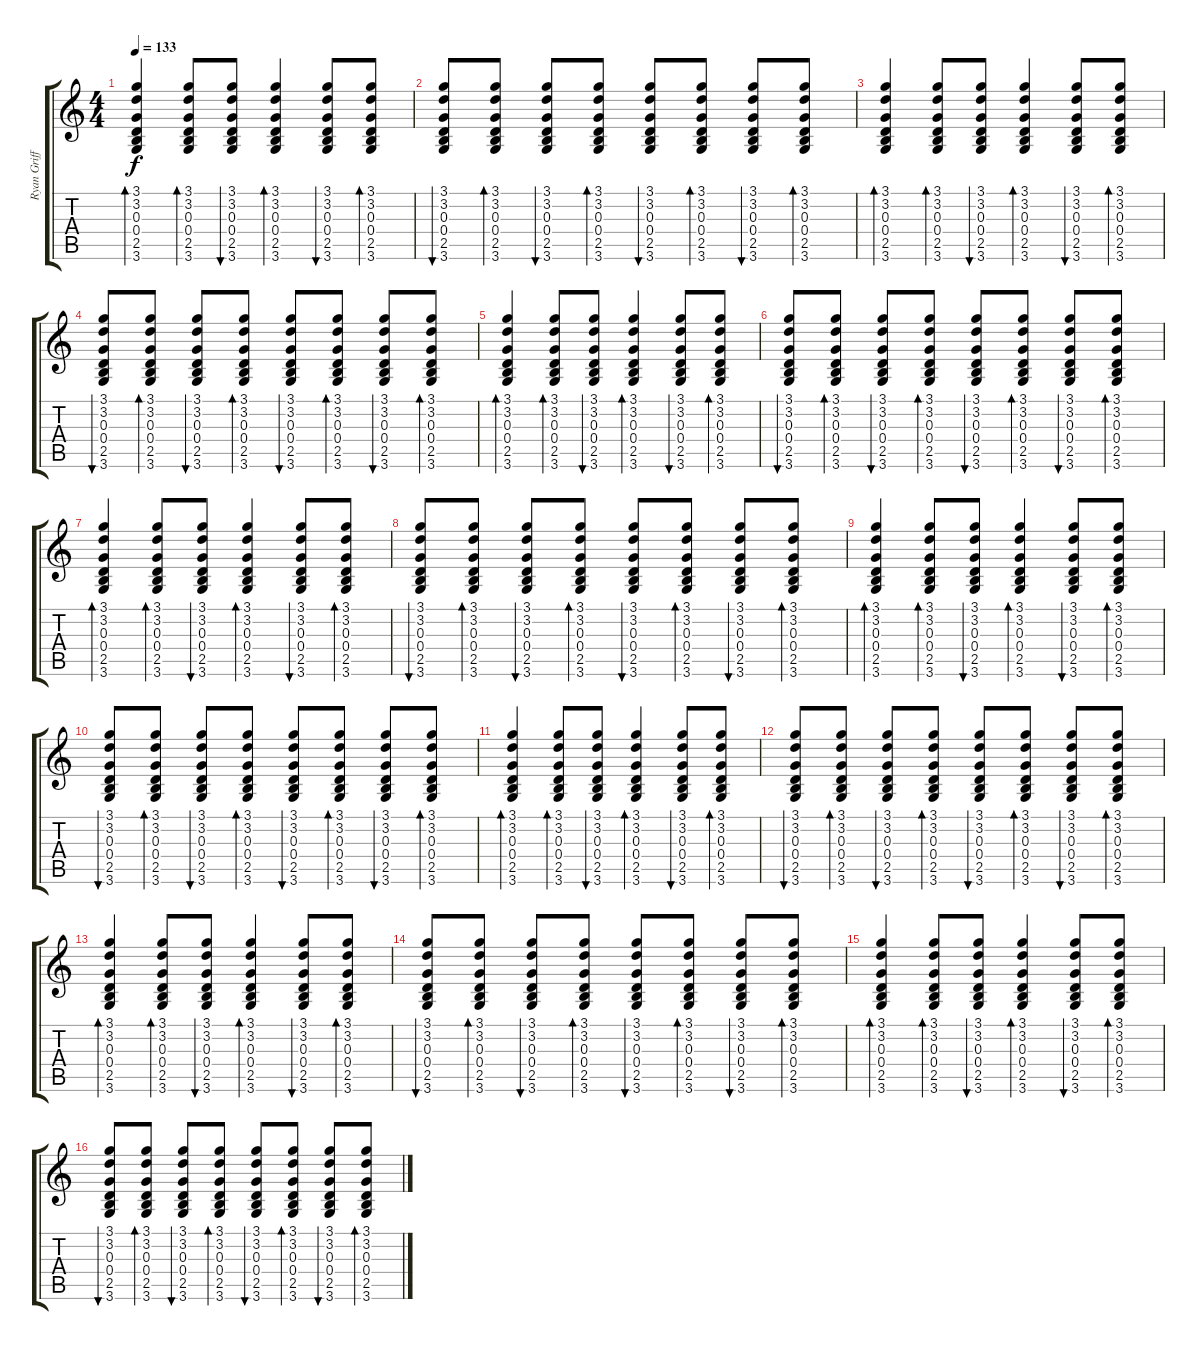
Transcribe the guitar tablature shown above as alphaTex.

\track ("Ryan Griffits" "Ryan Griff") {instrument acousticguitarsteel}
\staff {score tabs}
\tuning (E4 B3 G3 D3 A2 E2) {hide}
\ts (4 4)
\tempo 133
\clef g2
\ks c
(3.1 3.2 0.3 0.4 2.5 3.6).4{bd 60 dy f} (3.1 3.2 0.3 0.4 2.5 3.6).8{bd 60} (3.1 3.2 0.3 0.4 2.5 3.6).8{bu 60} (3.1 3.2 0.3 0.4 2.5 3.6).4{bd 60} (3.1 3.2 0.3 0.4 2.5 3.6).8{bu 60} (3.1 3.2 0.3 0.4 2.5 3.6).8{bd 60} |
(3.1 3.2 0.3 0.4 2.5 3.6).8{bu 30} (3.1 3.2 0.3 0.4 2.5 3.6).8{bd 30} (3.1 3.2 0.3 0.4 2.5 3.6).8{bu 30} (3.1 3.2 0.3 0.4 2.5 3.6).8{bd 30} (3.1 3.2 0.3 0.4 2.5 3.6).8{bu 30} (3.1 3.2 0.3 0.4 2.5 3.6).8{bd 30} (3.1 3.2 0.3 0.4 2.5 3.6).8{bu 30} (3.1 3.2 0.3 0.4 2.5 3.6).8{bd 30} |
(3.1 3.2 0.3 0.4 2.5 3.6).4{bd 60} (3.1 3.2 0.3 0.4 2.5 3.6).8{bd 60} (3.1 3.2 0.3 0.4 2.5 3.6).8{bu 60} (3.1 3.2 0.3 0.4 2.5 3.6).4{bd 60} (3.1 3.2 0.3 0.4 2.5 3.6).8{bu 60} (3.1 3.2 0.3 0.4 2.5 3.6).8{bd 60} |
(3.1 3.2 0.3 0.4 2.5 3.6).8{bu 30} (3.1 3.2 0.3 0.4 2.5 3.6).8{bd 30} (3.1 3.2 0.3 0.4 2.5 3.6).8{bu 30} (3.1 3.2 0.3 0.4 2.5 3.6).8{bd 30} (3.1 3.2 0.3 0.4 2.5 3.6).8{bu 30} (3.1 3.2 0.3 0.4 2.5 3.6).8{bd 30} (3.1 3.2 0.3 0.4 2.5 3.6).8{bu 30} (3.1 3.2 0.3 0.4 2.5 3.6).8{bd 30} |
(3.1 3.2 0.3 0.4 2.5 3.6).4{bd 60} (3.1 3.2 0.3 0.4 2.5 3.6).8{bd 60} (3.1 3.2 0.3 0.4 2.5 3.6).8{bu 60} (3.1 3.2 0.3 0.4 2.5 3.6).4{bd 60} (3.1 3.2 0.3 0.4 2.5 3.6).8{bu 60} (3.1 3.2 0.3 0.4 2.5 3.6).8{bd 60} |
(3.1 3.2 0.3 0.4 2.5 3.6).8{bu 30} (3.1 3.2 0.3 0.4 2.5 3.6).8{bd 30} (3.1 3.2 0.3 0.4 2.5 3.6).8{bu 30} (3.1 3.2 0.3 0.4 2.5 3.6).8{bd 30} (3.1 3.2 0.3 0.4 2.5 3.6).8{bu 30} (3.1 3.2 0.3 0.4 2.5 3.6).8{bd 30} (3.1 3.2 0.3 0.4 2.5 3.6).8{bu 30} (3.1 3.2 0.3 0.4 2.5 3.6).8{bd 30} |
(3.1 3.2 0.3 0.4 2.5 3.6).4{bd 60} (3.1 3.2 0.3 0.4 2.5 3.6).8{bd 60} (3.1 3.2 0.3 0.4 2.5 3.6).8{bu 60} (3.1 3.2 0.3 0.4 2.5 3.6).4{bd 60} (3.1 3.2 0.3 0.4 2.5 3.6).8{bu 60} (3.1 3.2 0.3 0.4 2.5 3.6).8{bd 60} |
(3.1 3.2 0.3 0.4 2.5 3.6).8{bu 30} (3.1 3.2 0.3 0.4 2.5 3.6).8{bd 30} (3.1 3.2 0.3 0.4 2.5 3.6).8{bu 30} (3.1 3.2 0.3 0.4 2.5 3.6).8{bd 30} (3.1 3.2 0.3 0.4 2.5 3.6).8{bu 30} (3.1 3.2 0.3 0.4 2.5 3.6).8{bd 30} (3.1 3.2 0.3 0.4 2.5 3.6).8{bu 30} (3.1 3.2 0.3 0.4 2.5 3.6).8{bd 30} |
(3.1 3.2 0.3 0.4 2.5 3.6).4{bd 60} (3.1 3.2 0.3 0.4 2.5 3.6).8{bd 60} (3.1 3.2 0.3 0.4 2.5 3.6).8{bu 60} (3.1 3.2 0.3 0.4 2.5 3.6).4{bd 60} (3.1 3.2 0.3 0.4 2.5 3.6).8{bu 60} (3.1 3.2 0.3 0.4 2.5 3.6).8{bd 60} |
(3.1 3.2 0.3 0.4 2.5 3.6).8{bu 30} (3.1 3.2 0.3 0.4 2.5 3.6).8{bd 30} (3.1 3.2 0.3 0.4 2.5 3.6).8{bu 30} (3.1 3.2 0.3 0.4 2.5 3.6).8{bd 30} (3.1 3.2 0.3 0.4 2.5 3.6).8{bu 30} (3.1 3.2 0.3 0.4 2.5 3.6).8{bd 30} (3.1 3.2 0.3 0.4 2.5 3.6).8{bu 30} (3.1 3.2 0.3 0.4 2.5 3.6).8{bd 30} |
(3.1 3.2 0.3 0.4 2.5 3.6).4{bd 60} (3.1 3.2 0.3 0.4 2.5 3.6).8{bd 60} (3.1 3.2 0.3 0.4 2.5 3.6).8{bu 60} (3.1 3.2 0.3 0.4 2.5 3.6).4{bd 60} (3.1 3.2 0.3 0.4 2.5 3.6).8{bu 60} (3.1 3.2 0.3 0.4 2.5 3.6).8{bd 60} |
(3.1 3.2 0.3 0.4 2.5 3.6).8{bu 30} (3.1 3.2 0.3 0.4 2.5 3.6).8{bd 30} (3.1 3.2 0.3 0.4 2.5 3.6).8{bu 30} (3.1 3.2 0.3 0.4 2.5 3.6).8{bd 30} (3.1 3.2 0.3 0.4 2.5 3.6).8{bu 30} (3.1 3.2 0.3 0.4 2.5 3.6).8{bd 30} (3.1 3.2 0.3 0.4 2.5 3.6).8{bu 30} (3.1 3.2 0.3 0.4 2.5 3.6).8{bd 30} |
(3.1 3.2 0.3 0.4 2.5 3.6).4{bd 60} (3.1 3.2 0.3 0.4 2.5 3.6).8{bd 60} (3.1 3.2 0.3 0.4 2.5 3.6).8{bu 60} (3.1 3.2 0.3 0.4 2.5 3.6).4{bd 60} (3.1 3.2 0.3 0.4 2.5 3.6).8{bu 60} (3.1 3.2 0.3 0.4 2.5 3.6).8{bd 60} |
(3.1 3.2 0.3 0.4 2.5 3.6).8{bu 30} (3.1 3.2 0.3 0.4 2.5 3.6).8{bd 30} (3.1 3.2 0.3 0.4 2.5 3.6).8{bu 30} (3.1 3.2 0.3 0.4 2.5 3.6).8{bd 30} (3.1 3.2 0.3 0.4 2.5 3.6).8{bu 30} (3.1 3.2 0.3 0.4 2.5 3.6).8{bd 30} (3.1 3.2 0.3 0.4 2.5 3.6).8{bu 30} (3.1 3.2 0.3 0.4 2.5 3.6).8{bd 30} |
(3.1 3.2 0.3 0.4 2.5 3.6).4{bd 60} (3.1 3.2 0.3 0.4 2.5 3.6).8{bd 60} (3.1 3.2 0.3 0.4 2.5 3.6).8{bu 60} (3.1 3.2 0.3 0.4 2.5 3.6).4{bd 60} (3.1 3.2 0.3 0.4 2.5 3.6).8{bu 60} (3.1 3.2 0.3 0.4 2.5 3.6).8{bd 60} |
(3.1 3.2 0.3 0.4 2.5 3.6).8{bu 30} (3.1 3.2 0.3 0.4 2.5 3.6).8{bd 30} (3.1 3.2 0.3 0.4 2.5 3.6).8{bu 30} (3.1 3.2 0.3 0.4 2.5 3.6).8{bd 30} (3.1 3.2 0.3 0.4 2.5 3.6).8{bu 30} (3.1 3.2 0.3 0.4 2.5 3.6).8{bd 30} (3.1 3.2 0.3 0.4 2.5 3.6).8{bu 30} (3.1 3.2 0.3 0.4 2.5 3.6).8{bd 30}
